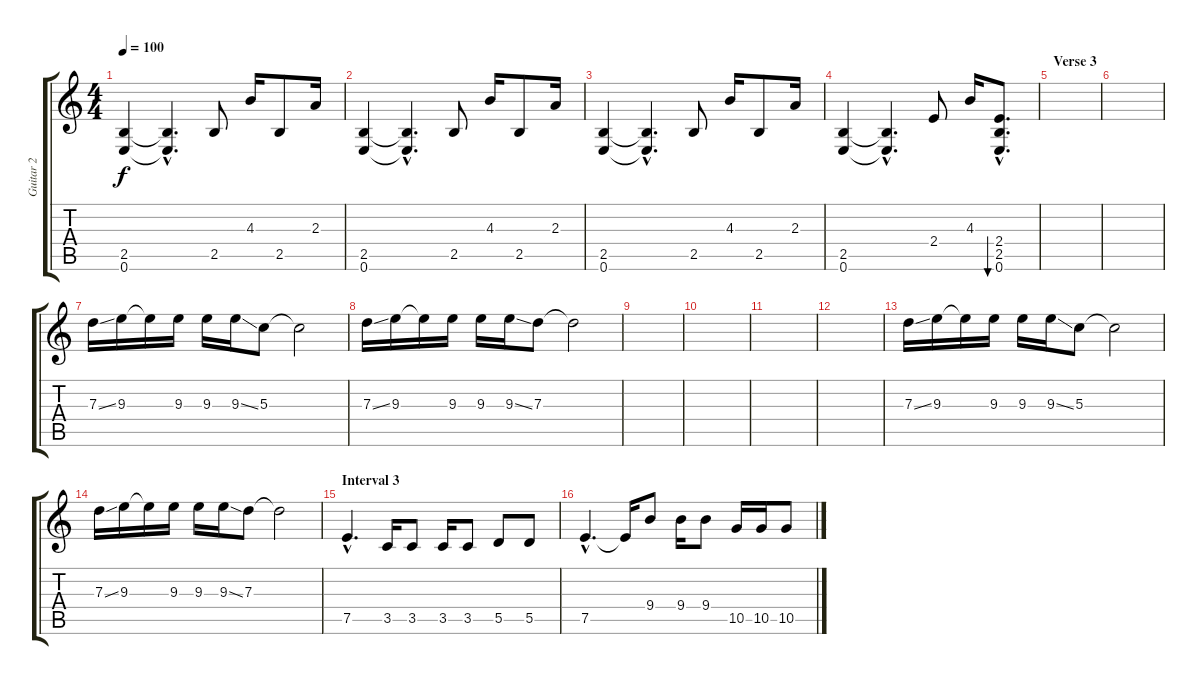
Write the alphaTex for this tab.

\track ("Guitar 2" "Guitar 2") {instrument overdrivenguitar}
\staff {score tabs}
\tuning (E4 B3 G3 D3 A2 E2) {hide}
\ts (4 4)
\tempo 100
\clef g2
\ks c
(2.5 0.6).4{dy f} (2.5{hac t} 0.6{hac t}).4{d} 2.5.8 4.3.16 2.5.8 2.3.16 |
(2.5 0.6).4 (2.5{hac t} 0.6{hac t}).4{d} 2.5.8 4.3.16 2.5.8 2.3.16 |
(2.5 0.6).4 (2.5{hac t} 0.6{hac t}).4{d} 2.5.8 4.3.16 2.5.8 2.3.16 |
(2.5 0.6).4 (2.5{hac t} 0.6{hac t}).4{d} 2.4.8 4.3.16 (2.4{hac} 2.5{hac} 0.6{hac}).8{d bu 120} |
\section ("" "Verse 3")
|
|
7.3{ss}.16{volume 10 instrument guitarharmonics} 9.3.16 9.3{t}.16 9.3.16 9.3.16 9.3{ss}.16 5.3.8 5.3{t}.2 |
7.3{ss}.16 9.3.16 9.3{t}.16 9.3.16 9.3.16 9.3{ss}.16 7.3.8 7.3{t}.2 |
|
|
|
|
7.3{ss}.16 9.3.16 9.3{t}.16 9.3.16 9.3.16 9.3{ss}.16 5.3.8 5.3{t}.2 |
7.3{ss}.16 9.3.16 9.3{t}.16 9.3.16 9.3.16 9.3{ss}.16 7.3.8 7.3{t}.2 |
\section ("" "Interval 3")
7.5{hac}.4{d volume 13 instrument overdrivenguitar} 3.5.16 3.5.8 3.5.16 3.5.8 5.5.8 5.5.8 |
7.5{hac}.4{d} 7.5{t}.16 9.4.8 9.4.16 9.4.8 10.5.16 10.5.16 10.5.8
